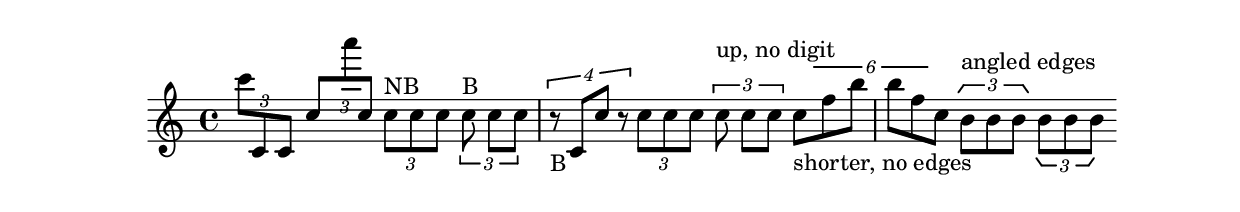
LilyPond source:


\header {
texidoc = "Tuplet bracket formatting supports numerous options,
for instance, bracketed (B) and non-bracketed (NB).
"
}
 

\version "2.6.0"


\score { 
    \context Voice \relative c'' {

 	\times 2/3 { c'8 c,, c }
 	\times 2/3 { c'8 c'' c,, }

	
 	\times 2/3 {  c8[^"NB" c c]  }
	
 	\times 2/3 { c8^"B"  c[ c]  }
 	\times 2/4 { r8_"B"  c,[ c'] r8 }
	
 	\override TupletBracket  #'bracket-visibility = #'if-no-beam  
 	\times 2/3 {  c8[ c c]  }
	
	\override TupletBracket  #'direction = #1
 	\override TupletBracket  #'number-visibility = ##f
 	\times 2/3 { c8^""^""^"up, no digit"  c[ c]  }
 	\revert TupletBracket #'number-visibility

	\override TupletBracket  #'bracket-visibility = ##t
	\override TupletBracket  #'edge-height = #'(0.0 . 0.0)
	\override TupletBracket  #'shorten-pair = #'(2.0 . 2.0)
	\times 4/6 { c_"shorter, no edges" f b  b f c}	
	\revert TupletBracket #'edge-height
	\revert TupletBracket #'shorten-pair
    	\override TupletBracket  #'bracket-flare = #'(0.5 . 0.5)
	\times 2/3 { b^""^""^"angled edges" b b }
 	\revert TupletBracket #'direction
	\times 2/3 { b b b }

    }
}

